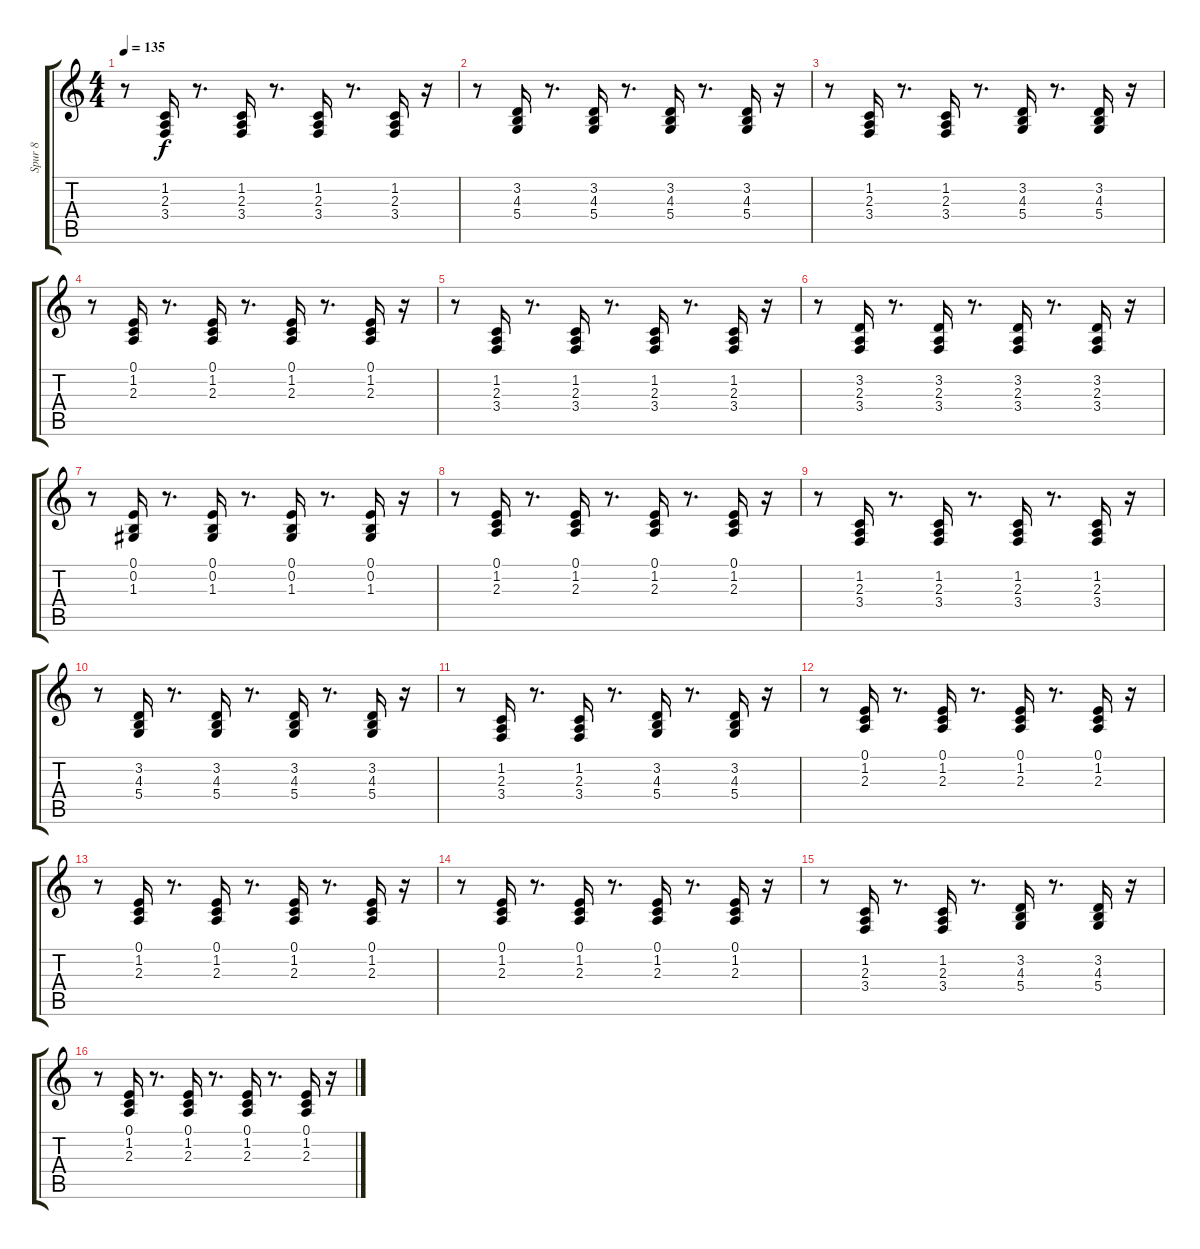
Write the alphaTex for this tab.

\track ("Spur 8" "Spur 8") {instrument percussiveorgan}
\staff {score tabs}
\tuning (E4 B3 G3 D3 A2 E2) {hide}
\ts (4 4)
\tempo 135
\clef g2
\ks c
r.8{dy f} (1.2 2.3 3.4).16 r.8{d} (1.2 2.3 3.4).16 r.8{d} (1.2 2.3 3.4).16 r.8{d} (1.2 2.3 3.4).16 r.16 |
r.8 (3.2 4.3 5.4).16 r.8{d} (3.2 4.3 5.4).16 r.8{d} (3.2 4.3 5.4).16 r.8{d} (3.2 4.3 5.4).16 r.16 |
r.8 (1.2 2.3 3.4).16 r.8{d} (1.2 2.3 3.4).16 r.8{d} (3.2 4.3 5.4).16 r.8{d} (3.2 4.3 5.4).16 r.16 |
r.8 (0.1 1.2 2.3).16 r.8{d} (0.1 1.2 2.3).16 r.8{d} (0.1 1.2 2.3).16 r.8{d} (0.1 1.2 2.3).16 r.16 |
r.8 (1.2 2.3 3.4).16 r.8{d} (1.2 2.3 3.4).16 r.8{d} (1.2 2.3 3.4).16 r.8{d} (1.2 2.3 3.4).16 r.16 |
r.8 (3.2 2.3 3.4).16 r.8{d} (3.2 2.3 3.4).16 r.8{d} (3.2 2.3 3.4).16 r.8{d} (3.2 2.3 3.4).16 r.16 |
r.8 (0.1 0.2 1.3).16 r.8{d} (0.1 0.2 1.3).16 r.8{d} (0.1 0.2 1.3).16 r.8{d} (0.1 0.2 1.3).16 r.16 |
r.8 (0.1 1.2 2.3).16 r.8{d} (0.1 1.2 2.3).16 r.8{d} (0.1 1.2 2.3).16 r.8{d} (0.1 1.2 2.3).16 r.16 |
r.8 (1.2 2.3 3.4).16 r.8{d} (1.2 2.3 3.4).16 r.8{d} (1.2 2.3 3.4).16 r.8{d} (1.2 2.3 3.4).16 r.16 |
r.8 (3.2 4.3 5.4).16 r.8{d} (3.2 4.3 5.4).16 r.8{d} (3.2 4.3 5.4).16 r.8{d} (3.2 4.3 5.4).16 r.16 |
r.8 (1.2 2.3 3.4).16 r.8{d} (1.2 2.3 3.4).16 r.8{d} (3.2 4.3 5.4).16 r.8{d} (3.2 4.3 5.4).16 r.16 |
r.8 (0.1 1.2 2.3).16 r.8{d} (0.1 1.2 2.3).16 r.8{d} (0.1 1.2 2.3).16 r.8{d} (0.1 1.2 2.3).16 r.16 |
r.8 (0.1 1.2 2.3).16 r.8{d} (0.1 1.2 2.3).16 r.8{d} (0.1 1.2 2.3).16 r.8{d} (0.1 1.2 2.3).16 r.16 |
r.8 (0.1 1.2 2.3).16 r.8{d} (0.1 1.2 2.3).16 r.8{d} (0.1 1.2 2.3).16 r.8{d} (0.1 1.2 2.3).16 r.16 |
r.8 (1.2 2.3 3.4).16 r.8{d} (1.2 2.3 3.4).16 r.8{d} (3.2 4.3 5.4).16 r.8{d} (3.2 4.3 5.4).16 r.16 |
r.8 (0.1 1.2 2.3).16 r.8{d} (0.1 1.2 2.3).16 r.8{d} (0.1 1.2 2.3).16 r.8{d} (0.1 1.2 2.3).16 r.16
